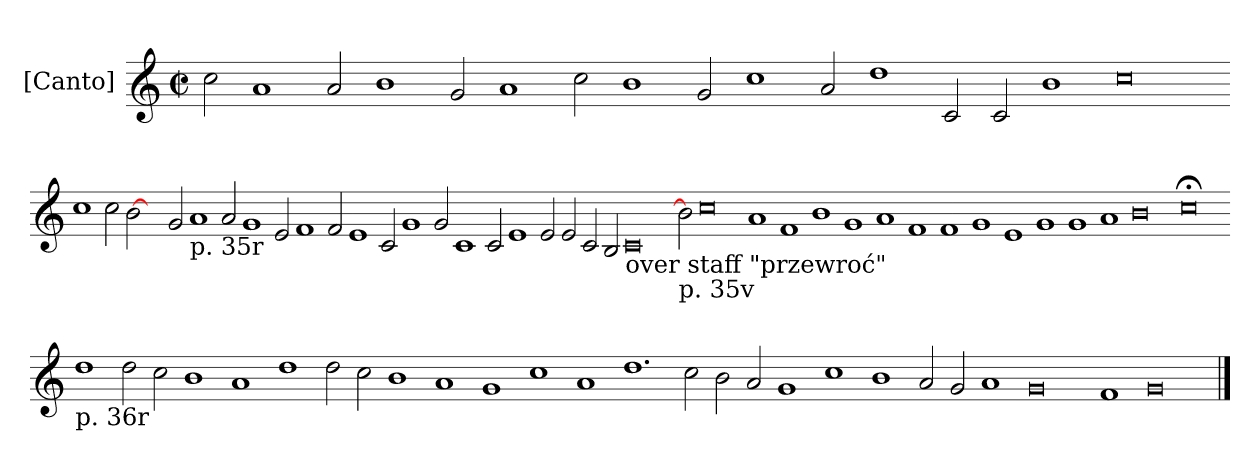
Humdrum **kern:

**kern
*part1
*staff1
*I"[Canto]
*clefG2
*k[]
*M2/1
*met(c|)
=
2cc
1a
2a
1b
2g
1a
2cc
1b
2g
1cc
2a
1dd
2c
2c
1b
0cc
=-
1cc
2cc
[2b
2ryy
2g
!LO:TX:b:t=p. 35r
1a
2a
1g
2e
1f
2f
1e
2c
1g
2g
1c
2c
1e
2e
2e
2c
2B
!LO:TX:b:t=over staff "przewroć"
0c
=-
!LO:TX:b:t=p. 35v
2b]
0cc
1a
1f
1b
1g
1a
1f
1f
1g
1e
1g
1g
1a
0b
0cc;<
=-
!LO:TX:b:t=p. 36r
1dd
2dd
2cc
1b
1a
1dd
2dd
2cc
1b
1a
1g
1cc
1a
1.dd
2cc
2b
2a
1g
1cc
1b
2a
2g
1a
0g
1f
0g
==
*-
